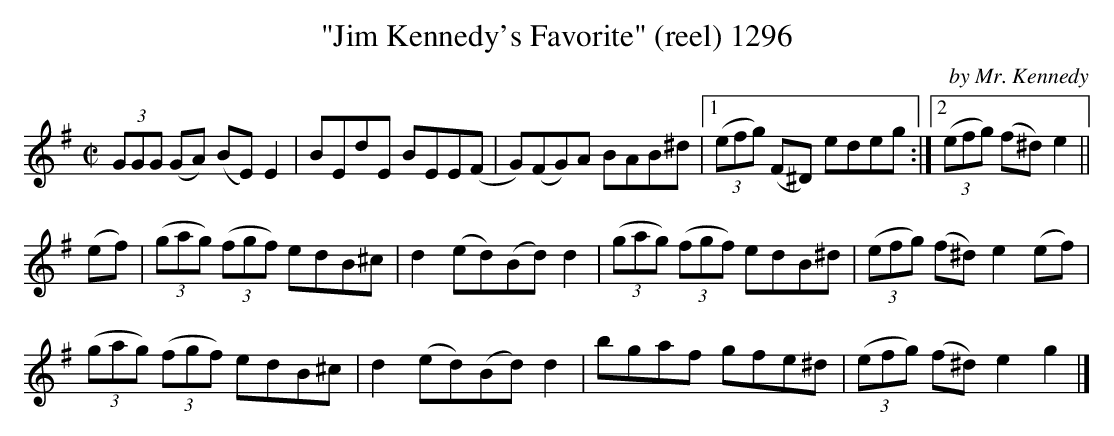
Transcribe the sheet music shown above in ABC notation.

X:1
T:"Jim Kennedy's Favorite" (reel) 1296
C:by Mr. Kennedy
BRENNAN July 2003 (HTTP://WWW.SOSYOURMOM.COM)
M:C|
L:1/8
K:G
(3GGG (GA) (BE) E2|BEdE BEE(F|G)(FG)A BAB^d|[1 (3(efg) (F^D) edeg:|[2 (3(efg) (f^d) e2||
(ef)| (3(gag)  (3(fgf) edB^c|d2(ed)(Bd) d2|(3(gag) (3(fgf) edB^d| (3(efg) (f^d) e2(ef)|
(3(gag) (3(fgf) edB^c|d2(ed)(Bd) d2|bgaf gfe^d| (3(efg) (f^d) e2g2|]
